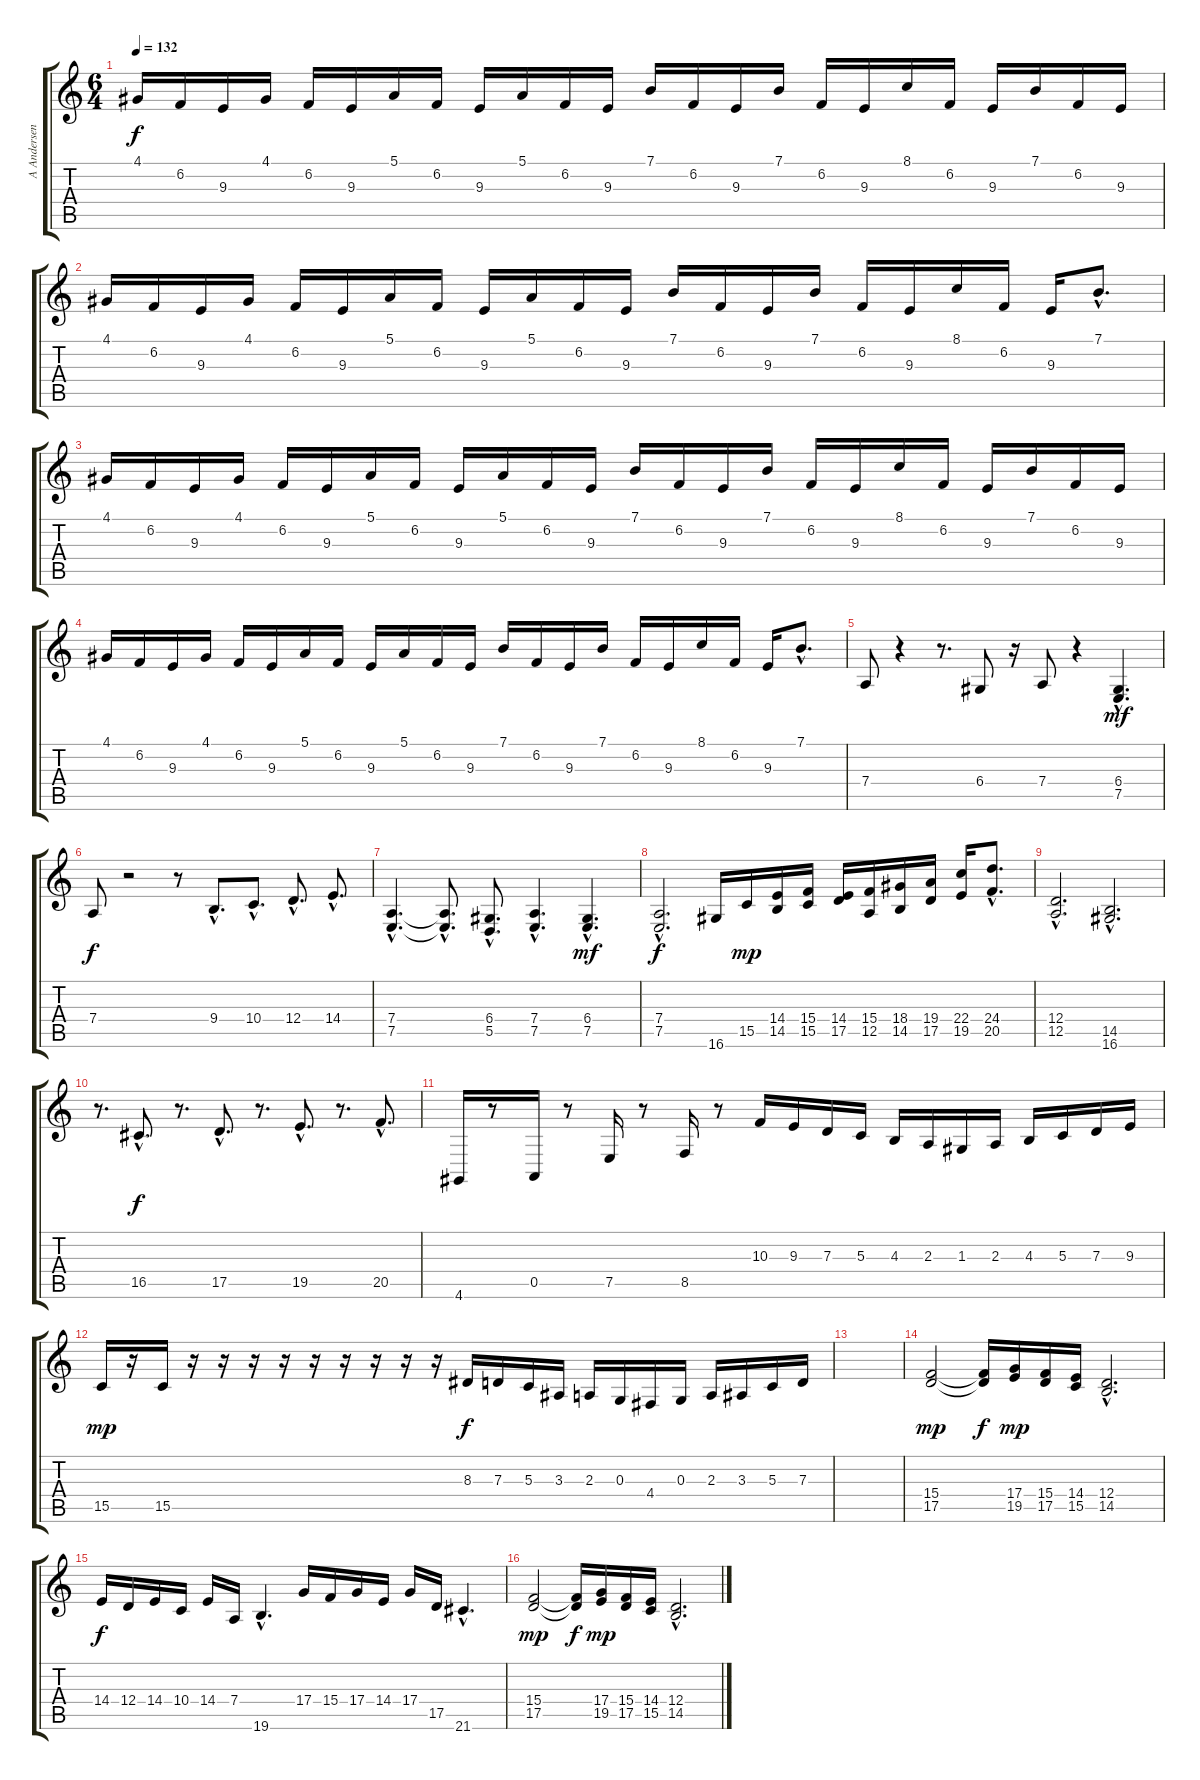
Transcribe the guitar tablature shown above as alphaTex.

\track ("A Andersen" "A Andersen") {instrument pad7halo}
\staff {score tabs}
\tuning (E4 B3 G3 D3 A2 E2) {hide}
\ts (6 4)
\tempo 132
\clef g2
\ks c
4.1.16{dy f instrument pad7halo} 6.2.16 9.3.16 4.1.16 6.2.16 9.3.16 5.1.16 6.2.16 9.3.16 5.1.16 6.2.16 9.3.16 7.1.16 6.2.16 9.3.16 7.1.16 6.2.16 9.3.16 8.1.16 6.2.16 9.3.16 7.1.16 6.2.16 9.3.16 |
4.1.16 6.2.16 9.3.16 4.1.16 6.2.16 9.3.16 5.1.16 6.2.16 9.3.16 5.1.16 6.2.16 9.3.16 7.1.16 6.2.16 9.3.16 7.1.16 6.2.16 9.3.16 8.1.16 6.2.16 9.3.16 7.1{hac}.8{d} |
4.1.16 6.2.16 9.3.16 4.1.16 6.2.16 9.3.16 5.1.16 6.2.16 9.3.16 5.1.16 6.2.16 9.3.16 7.1.16 6.2.16 9.3.16 7.1.16 6.2.16 9.3.16 8.1.16 6.2.16 9.3.16 7.1.16 6.2.16 9.3.16 |
4.1.16 6.2.16 9.3.16 4.1.16 6.2.16 9.3.16 5.1.16 6.2.16 9.3.16 5.1.16 6.2.16 9.3.16 7.1.16 6.2.16 9.3.16 7.1.16 6.2.16 9.3.16 8.1.16 6.2.16 9.3.16 7.1{hac}.8{d} |
7.4.8 r.4 r.8{d} 6.4.8 r.16 7.4.8 r.4 (6.4{hac} 7.5{hac}).4{d dy mf} |
7.4.8{dy f} r.2 r.8 9.4{hac}.8{d} 10.4{hac}.8{d} 12.4{hac}.8{d} 14.4{hac}.8{d} |
(7.4{hac} 7.5{hac}).4{d} (7.4{hac t} 7.5{hac t}).8{d} (6.4{hac} 5.5{hac}).8{d} (7.4{hac} 7.5{hac}).4{d} (6.4{hac} 7.5{hac}).4{d dy mf} |
(7.4{hac} 7.5{hac}).2{d dy f} 16.6.16 15.5.16{dy mp} (14.4 14.5).16 (15.4 15.5).16 (14.4 17.5).16 (15.4 12.5).16 (18.4 14.5).16 (19.4 17.5).16 (22.4 19.5).16 (24.4{hac} 20.5{hac}).8{d} |
(12.4{hac} 12.5{hac}).2{d} (14.5{hac} 16.6{hac}).2{d} |
r.8{d} 16.5{hac}.8{d dy f} r.8{d} 17.5{hac}.8{d} r.8{d} 19.5{hac}.8{d} r.8{d} 20.5{hac}.8{d} |
4.6.16 r.8 0.5.16 r.8 7.5.16 r.8 8.5.16 r.8 10.3.16 9.3.16 7.3.16 5.3.16 4.3.16 2.3.16 1.3.16 2.3.16 4.3.16 5.3.16 7.3.16 9.3.16 |
15.5.16{dy mp} r.16 15.5.16 r.16 r.16 r.16 r.16 r.16 r.16 r.16 r.16 r.16 8.3.16{dy f} 7.3.16 5.3.16 3.3.16 2.3.16 0.3.16 4.4.16 0.3.16 2.3.16 3.3.16 5.3.16 7.3.16 |
|
(15.4 17.5).2{dy mp} (15.4{t} 17.5{t}).16{dy f} (17.4 19.5).16{dy mp} (15.4 17.5).16 (14.4 15.5).16 (12.4{hac} 14.5{hac}).2{d} |
14.4.16{dy f} 12.4.16 14.4.16 10.4.16 14.4.16 7.4.16 19.6{hac}.4{d} 17.4.16 15.4.16 17.4.16 14.4.16 17.4.16 17.5.16 21.6{hac}.4{d} |
(15.4 17.5).2{dy mp} (15.4{t} 17.5{t}).16{dy f} (17.4 19.5).16{dy mp} (15.4 17.5).16 (14.4 15.5).16 (12.4{hac} 14.5{hac}).2{d}
